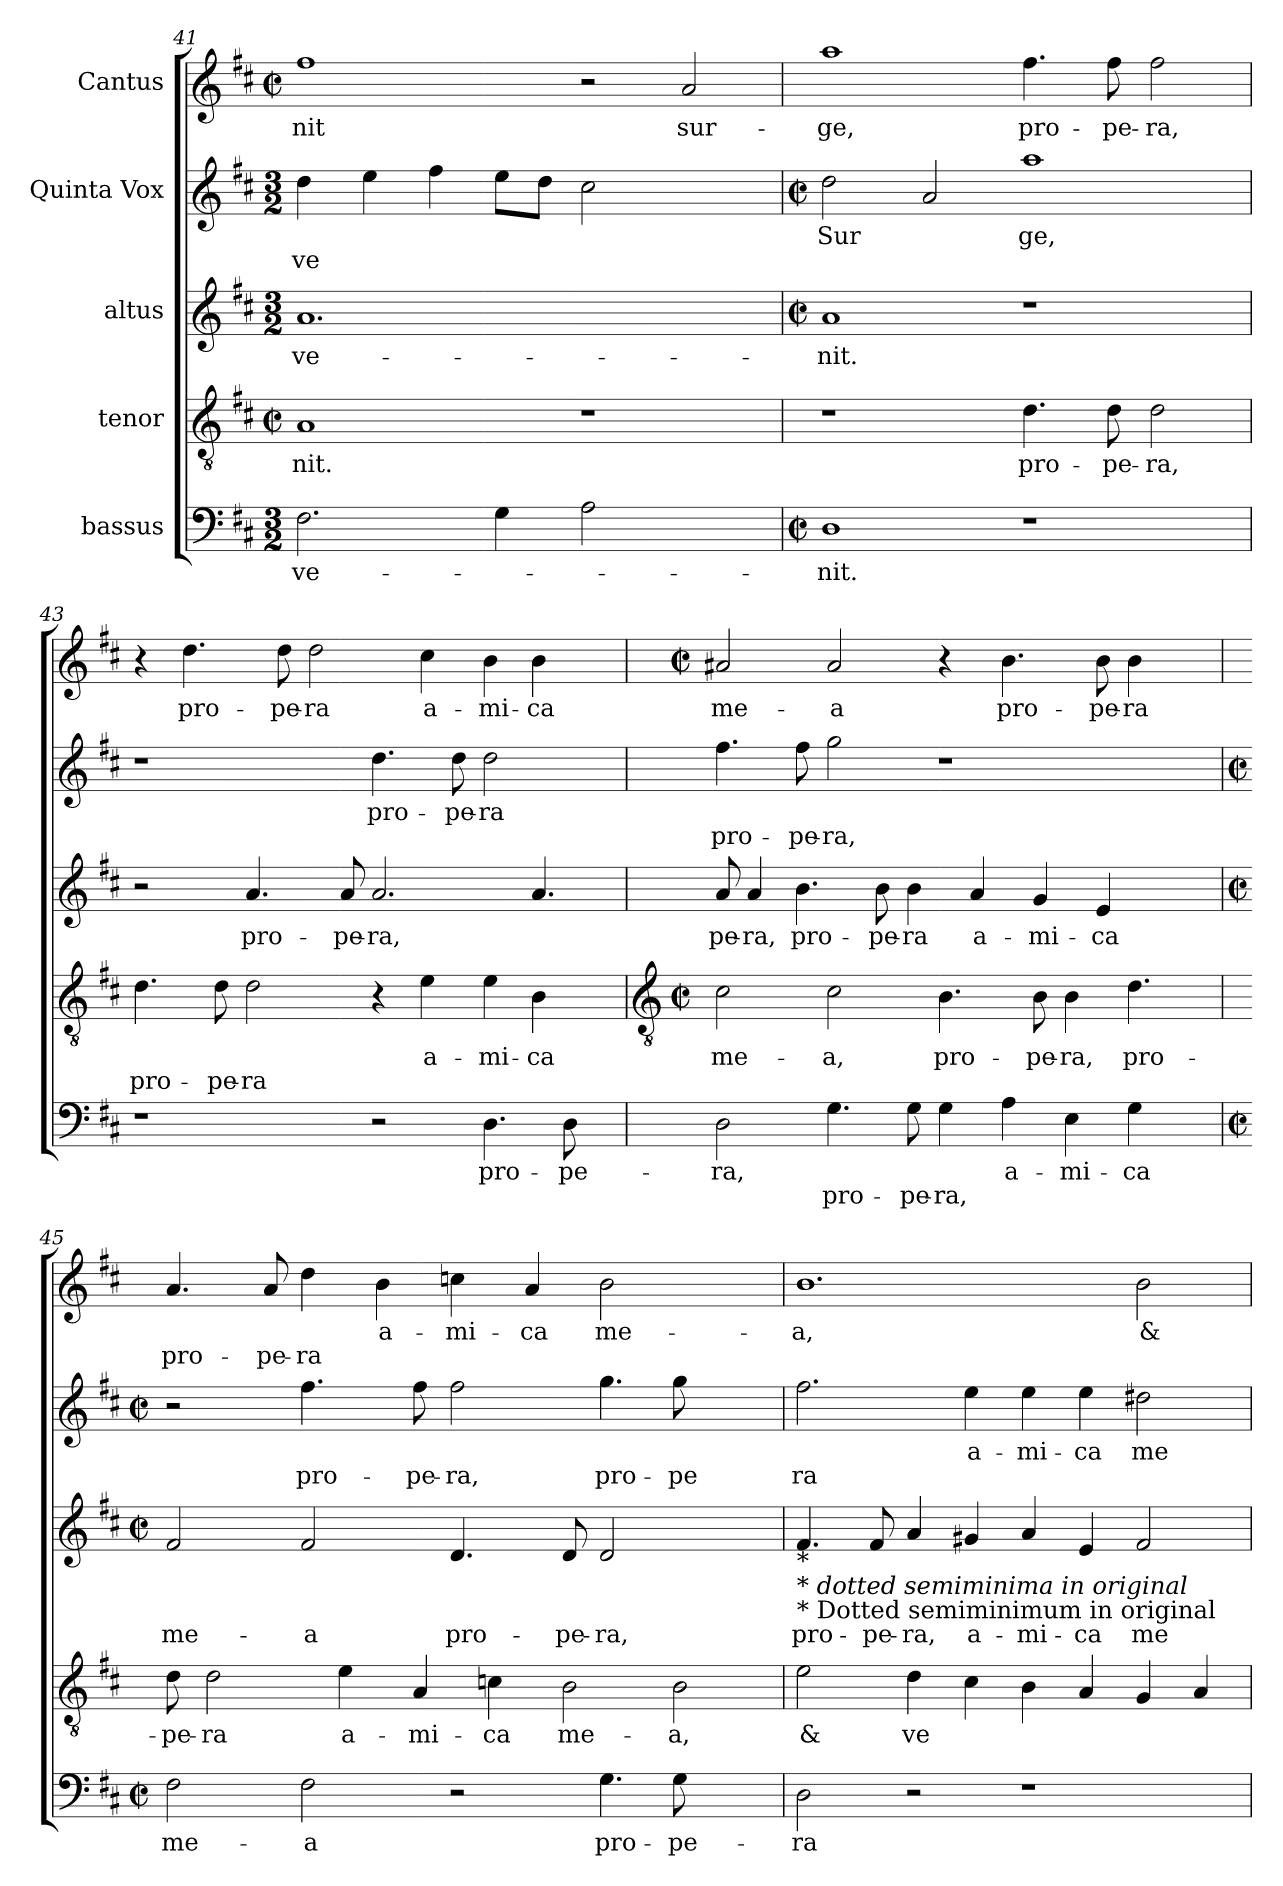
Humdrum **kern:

**kern	**text	**text	**kern	**text	**text	**kern	**text	**kern	**text	**text	**kern	**text	**text
*part5	*part5	*part5	*part4	*part4	*part4	*part3	*part3	*part2	*part2	*part2	*part1	*part1	*part1
*staff5	*staff5	*staff5	*staff4	*staff4	*staff4	*staff3	*staff3	*staff2	*staff2	*staff2	*staff1	*staff1	*staff1
*I"bassus	*	*	*I"tenor	*	*	*I"altus	*	*I"Quinta Vox	*	*	*I"Cantus	*	*
*clefF4	*	*	*clefGv2	*	*	*clefG2	*	*clefG2	*	*	*clefG2	*	*
*ITrd1c2	*	*	*ITrd1c2	*	*	*ITrd1c2	*	*ITrd1c2	*	*	*ITrd1c2	*	*
*k[]	*	*	*k[]	*	*	*k[]	*	*k[]	*	*	*k[]	*	*
*C:	*	*	*C:	*	*	*C:	*	*C:	*	*	*C:	*	*
*M3/2	*	*	*M4/2	*	*	*M3/2	*	*M3/2	*	*	*M4/2	*	*
*	*	*	*met(c|)	*	*	*	*	*	*	*	*met(c|)	*	*
=41	=41	=41	=41	=41	=41	=41	=41	=41	=41	=41	=41	=41	=41
!	!LO:LY:b	!	!	!LO:LY:b	!	!	!LO:LY:b	!	!	!LO:LY:b	!	!LO:LY:b	!
2.E	-ve-	.	1G	-nit.	.	1.g	-ve-	4cc	.	-ve	1ee	-nit	.
.	.	.	.	.	.	.	.	4dd	.	.	.	.	.
.	.	.	.	.	.	.	.	4ee	.	.	.	.	.
4F	.	.	.	.	.	.	.	8ddL	.	.	.	.	.
.	.	.	.	.	.	.	.	8ccJ	.	.	.	.	.
2G	.	.	1r	.	.	.	.	2b	.	.	2r	.	.
!	!	!	!	!	!	!	!	!	!	!	!	!LO:LY:b	!
2ryy	.	.	.	.	.	2ryy	.	2ryy	.	.	2g	sur-	.
=42	=42	=42	=42	=42	=42	=42	=42	=42	=42	=42	=42	=42	=42
*M4/2	*	*	*	*	*	*M4/2	*	*M4/2	*	*	*	*	*
*met(c|)	*	*	*	*	*	*met(c|)	*	*met(c|)	*	*	*	*	*
!	!LO:LY:b	!	!	!	!	!	!LO:LY:b	!	!LO:LY:b	!	!	!LO:LY:b	!
1C	-nit.	.	1r	.	.	1g	-nit.	2cc	Sur	.	1gg	-ge,	.
.	.	.	.	.	.	.	.	2g	.	.	.	.	.
!	!	!	!	!LO:LY:b	!	!	!	!	!LO:LY:b	!	!	!LO:LY:b	!
1r	.	.	4.c	pro-	.	1r	.	1gg	ge,	.	4.ee	pro-	.
!	!	!	!	!LO:LY:b	!	!	!	!	!	!	!	!LO:LY:b	!
.	.	.	8c	-pe-	.	.	.	.	.	.	8ee	-pe-	.
!	!	!	!	!LO:LY:b	!	!	!	!	!	!	!	!LO:LY:b	!
.	.	.	2c	-ra,	.	.	.	.	.	.	2ee	-ra,	.
=43	=43	=43	=43	=43	=43	=43	=43	=43	=43	=43	=43	=43	=43
!	!	!	!	!	!LO:LY:b	!	!	!	!	!	!	!	!
1r	.	.	4.c	.	pro-	2r	.	1r	.	.	4r	.	.
!	!	!	!	!	!	!	!	!	!	!	!	!LO:LY:b	!
.	.	.	.	.	.	.	.	.	.	.	4.cc	pro-	.
!	!	!	!	!	!LO:LY:b	!	!	!	!	!	!	!	!
.	.	.	8c	.	-pe-	.	.	.	.	.	.	.	.
!	!	!	!	!	!LO:LY:b	!	!LO:LY:b	!	!	!	!	!	!
.	.	.	2c	.	-ra	4.g	pro-	.	.	.	.	.	.
!	!	!	!	!	!	!	!	!	!	!	!	!LO:LY:b	!
.	.	.	.	.	.	.	.	.	.	.	8cc	-pe-	.
!	!	!	!	!	!	!	!	!	!	!	!	!LO:LY:b	!
.	.	.	.	.	.	.	.	.	.	.	2cc	-ra	.
!	!	!	!	!	!	!	!LO:LY:b	!	!	!	!	!	!
.	.	.	.	.	.	8g	-pe-	.	.	.	.	.	.
!	!	!	!	!	!	!	!LO:LY:b	!	!LO:LY:b	!	!	!	!
2r	.	.	4r	.	.	2.g	-ra,	4.cc	pro-	.	.	.	.
!	!	!	!	!LO:LY:b	!	!	!	!	!	!	!	!LO:LY:b	!
.	.	.	4d	a-	.	.	.	.	.	.	4b	a-	.
!	!	!	!	!	!	!	!	!	!LO:LY:b	!	!	!	!
.	.	.	.	.	.	.	.	8cc	-pe-	.	.	.	.
!	!LO:LY:b	!	!	!LO:LY:b	!	!	!	!	!LO:LY:b	!	!	!LO:LY:b	!
4.C	pro-	.	4d	-mi-	.	.	.	2cc	-ra	.	4a	-mi-	.
!	!	!	!	!LO:LY:b	!	!	!	!	!	!	!	!LO:LY:b	!
.	.	.	4A	-ca	.	4.g	.	.	.	.	4a	-ca	.
!	!LO:LY:b	!	!	!	!	!	!	!	!	!	!	!	!
8C	-pe-	.	.	.	.	.	.	.	.	.	.	.	.
8ryy	.	.	8ryy	.	.	.	.	8ryy	.	.	8ryy	.	.
!!LO:LB:g=z
=44	=44	=44	=44	=44	=44	=44	=44	=44	=44	=44	=44	=44	=44
*	*	*	*clefGv2	*	*	*	*	*	*	*	*	*	*
*	*	*	*M4/2	*	*	*	*	*	*	*	*M4/2	*	*
*	*	*	*met(c|)	*	*	*	*	*	*	*	*met(c|)	*	*
!	!LO:LY:b	!	!	!LO:LY:b	!	!	!LO:LY:b	!	!	!LO:LY:b	!	!LO:LY:b	!
2C	-ra,	.	2B	me-	.	8g	pe-	4.ee	.	pro-	2g#X	me-	.
!	!	!	!	!	!	!	!LO:LY:b	!	!	!	!	!	!
.	.	.	.	.	.	4g	-ra,	.	.	.	.	.	.
!	!	!	!	!	!	!	!LO:LY:b	!	!	!LO:LY:b	!	!	!
.	.	.	.	.	.	4.a	pro-	8ee	.	-pe-	.	.	.
!	!	!LO:LY:b	!	!LO:LY:b	!	!	!	!	!	!LO:LY:b	!	!LO:LY:b	!
4.F	.	pro-	2B	-a,	.	.	.	2ff	.	-ra,	2g#	-a	.
!	!	!	!	!	!	!	!LO:LY:b	!	!	!	!	!	!
.	.	.	.	.	.	8a	-pe-	.	.	.	.	.	.
!	!	!LO:LY:b	!	!	!	!	!LO:LY:b	!	!	!	!	!	!
8F	.	-pe-	.	.	.	4a	-ra	.	.	.	.	.	.
!	!	!LO:LY:b	!	!LO:LY:b	!	!	!	!	!	!	!	!	!
4F	.	-ra,	4.A	pro-	.	.	.	1r	.	.	4r	.	.
!	!	!	!	!	!	!	!LO:LY:b	!	!	!	!	!	!
.	.	.	.	.	.	4g	a-	.	.	.	.	.	.
!	!LO:LY:b	!	!	!	!	!	!	!	!	!	!	!LO:LY:b	!
4G	a-	.	.	.	.	.	.	.	.	.	4.a	pro-	.
!	!	!	!	!LO:LY:b	!	!	!LO:LY:b	!	!	!	!	!	!
.	.	.	8A	-pe-	.	4f	-mi-	.	.	.	.	.	.
!	!LO:LY:b	!	!	!LO:LY:b	!	!	!	!	!	!	!	!	!
4D	-mi-	.	4A	-ra,	.	.	.	.	.	.	.	.	.
!	!	!	!	!	!	!	!LO:LY:b	!	!	!	!	!LO:LY:b	!
.	.	.	.	.	.	4d	-ca	.	.	.	8a	-pe-	.
!	!LO:LY:b	!	!	!LO:LY:b	!	!	!	!	!	!	!	!LO:LY:b	!
4F	-ca	.	4.c	pro-	.	.	.	.	.	.	4a	-ra	.
.	.	.	.	.	.	4ryy	.	.	.	.	.	.	.
8ryy	.	.	.	.	.	.	.	8ryy	.	.	8ryy	.	.
!!LO:LB:g=z
=45	=45	=45	=45	=45	=45	=45	=45	=45	=45	=45	=45	=45	=45
*M4/2	*	*	*	*	*	*M4/2	*	*M4/2	*	*	*	*	*
*met(c|)	*	*	*	*	*	*met(c|)	*	*met(c|)	*	*	*	*	*
!	!LO:LY:b	!	!	!LO:LY:b	!	!	!LO:LY:b	!	!	!	!	!	!LO:LY:b
2E	me-	.	8c	-pe-	.	2e	me-	2r	.	.	4.g	.	pro-
!	!	!	!	!LO:LY:b	!	!	!	!	!	!	!	!	!
.	.	.	2c	-ra	.	.	.	.	.	.	.	.	.
!	!	!	!	!	!	!	!	!	!	!	!	!	!LO:LY:b
.	.	.	.	.	.	.	.	.	.	.	8g	.	-pe-
!	!LO:LY:b	!	!	!	!	!	!LO:LY:b	!	!	!LO:LY:b	!	!	!LO:LY:b
2E	-a	.	.	.	.	2e	-a	4.ee	.	pro-	4cc	.	-ra
!	!	!	!	!LO:LY:b	!	!	!	!	!	!	!	!	!
.	.	.	4d	a-	.	.	.	.	.	.	.	.	.
!	!	!	!	!	!	!	!	!	!	!	!	!LO:LY:b	!
.	.	.	.	.	.	.	.	.	.	.	4a	a-	.
!	!	!	!	!LO:LY:b	!	!	!	!	!	!LO:LY:b	!	!	!
.	.	.	4G	-mi-	.	.	.	8ee	.	-pe-	.	.	.
!	!	!	!	!	!	!	!LO:LY:b	!	!	!LO:LY:b	!	!LO:LY:b	!
2r	.	.	.	.	.	4.c	pro-	2ee	.	-ra,	4b-X	-mi-	.
!	!	!	!	!LO:LY:b	!	!	!	!	!	!	!	!	!
.	.	.	4B-X	-ca	.	.	.	.	.	.	.	.	.
!	!	!	!	!	!	!	!	!	!	!	!	!LO:LY:b	!
.	.	.	.	.	.	.	.	.	.	.	4g	-ca	.
!	!	!	!	!LO:LY:b	!	!	!LO:LY:b	!	!	!	!	!	!
.	.	.	2A	me-	.	8c	-pe-	.	.	.	.	.	.
!	!LO:LY:b	!	!	!	!	!	!LO:LY:b	!	!	!LO:LY:b	!	!LO:LY:b	!
4.F	pro-	.	.	.	.	2c	-ra,	4.ff	.	pro-	2a	me-	.
!	!LO:LY:b	!	!	!LO:LY:b	!	!	!	!	!	!LO:LY:b	!	!	!
8F	-pe-	.	2A	-a,	.	.	.	8ff	.	-pe	.	.	.
4.ryy	.	.	.	.	.	4.ryy	.	4.ryy	.	.	4.ryy	.	.
=46	=46	=46	=46	=46	=46	=46	=46	=46	=46	=46	=46	=46	=46
!	!	!	!	!	!	!LO:TX:b:t=*	!	!	!	!	!	!	!
!	!	!	!	!	!	!LO:TX:b:i:t=* dotted semiminima in original	!	!	!	!	!	!	!
!	!	!	!	!	!	!LO:TX:b:t=* Dotted semiminimum in original	!	!	!	!	!	!	!
!	!LO:LY:b	!	!	!LO:LY:b	!	!	!LO:LY:b	!	!	!LO:LY:b	!	!LO:LY:b	!
2C	-ra	.	2d	&	.	4.e	pro-	2.ee	.	ra	1.a	-a,	.
!	!	!	!	!	!	!	!LO:LY:b	!	!	!	!	!	!
.	.	.	.	.	.	8e	-pe-	.	.	.	.	.	.
!	!	!	!	!LO:LY:b	!	!	!LO:LY:b	!	!	!	!	!	!
2r	.	.	4c	ve	.	4g	-ra,	.	.	.	.	.	.
!	!	!	!	!	!	!	!LO:LY:b	!	!LO:LY:b	!	!	!	!
.	.	.	4B	.	.	4f#X	a-	4dd	a-	.	.	.	.
!	!	!	!	!	!	!	!LO:LY:b	!	!LO:LY:b	!	!	!	!
1r	.	.	4A	.	.	4g	-mi-	4dd	-mi-	.	.	.	.
!	!	!	!	!	!	!	!LO:LY:b	!	!LO:LY:b	!	!	!	!
.	.	.	4G	.	.	4d	-ca	4dd	-ca	.	.	.	.
!	!	!	!	!	!	!	!LO:LY:b	!	!LO:LY:b	!	!	!LO:LY:b	!
.	.	.	4F	.	.	2e	me-	2cc#X	me-	.	2a	&	.
.	.	.	4G	.	.	.	.	.	.	.	.	.	.
=	=	=	=	=	=	=	=	=	=	=	=	=	=
*-	*-	*-	*-	*-	*-	*-	*-	*-	*-	*-	*-	*-	*-
